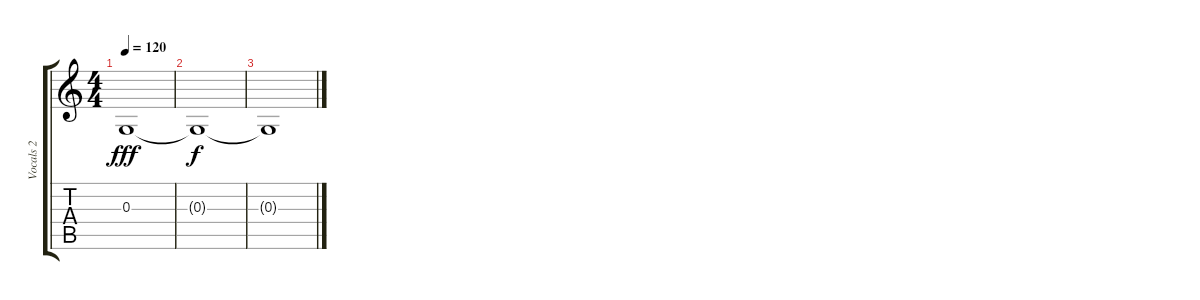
\track ("Vocals 2" "Vocals 2") {instrument tenorsax}
\staff {score tabs}
\tuning (E4 B3 G3 D3 A2 E2) {hide}
\ts (4 4)
\tempo 120
\clef g2
\ks c
0.3.1{dy fff volume 0} |
0.3{t}.1{dy f} |
0.3{t}.1
